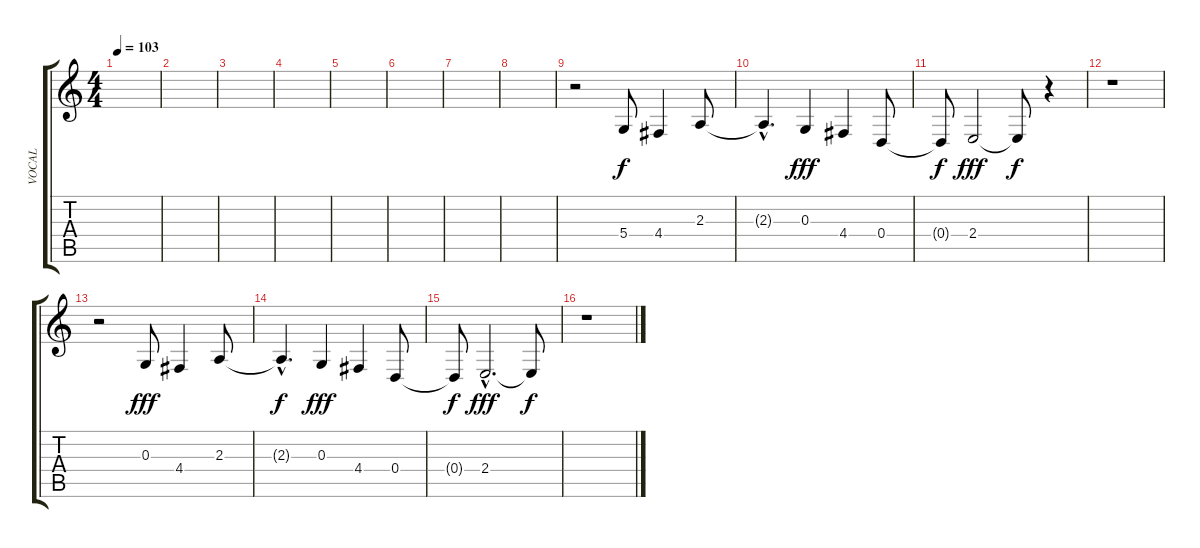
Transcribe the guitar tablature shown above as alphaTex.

\track ("VOCAL" "VOCAL") {instrument viola}
\staff {score tabs}
\tuning (E4 B3 G3 D3 A2 E2) {hide}
\ts (4 4)
\tempo 103
\clef g2
\ks c
|
|
|
|
|
|
|
|
r.2 5.4.8 4.4.4 2.3.8 |
2.3{hac t}.4{d dy f} 0.3.4{dy fff} 4.4.4 0.4.8 |
0.4{t}.8{dy f} 2.4.2{dy fff} 2.4{t}.8{dy f} r.4 |
r.1 |
r.2 0.3.8{dy fff} 4.4.4 2.3.8 |
2.3{hac t}.4{d dy f} 0.3.4{dy fff} 4.4.4 0.4.8 |
0.4{t}.8{dy f} 2.4{hac}.2{d dy fff} 2.4{t}.8{dy f} |
r.1
